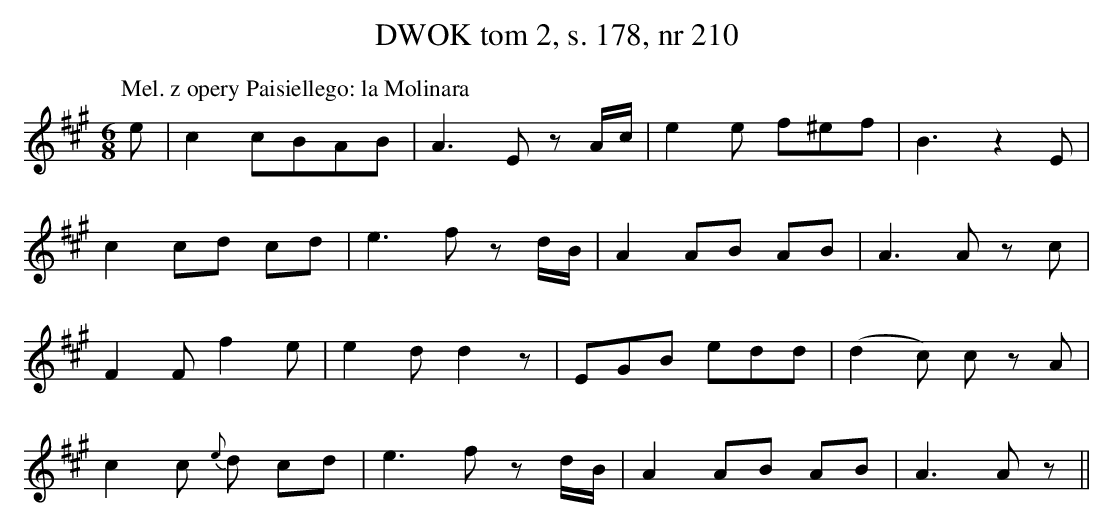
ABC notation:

X:1
T: DWOK tom 2, s. 178, nr 210
L: 1/16
M: 6/8
K: A
P: Mel. z opery Paisiellego: la Molinara
e2 | c4 c2B2A2B2 | A6 E2 z2 Ac | e4 e2 f2^e2f2 | B6 z4 E2 |
c4 c2d2 c2d2 | e6 f2 z2 dB | A4 A2B2 A2B2 | A6 A2 z2  c2 |
F4 F2 f4 e2 | e4 d2 d4 z2 | E2G2B2 e2d2d2 | (d4 c2) c2 z2 A2 |
c4 c2 {e} d2 c2d2 | e6 f2 z2 dB | A4 A2B2 A2B2 | A6 A2 z2 ||
